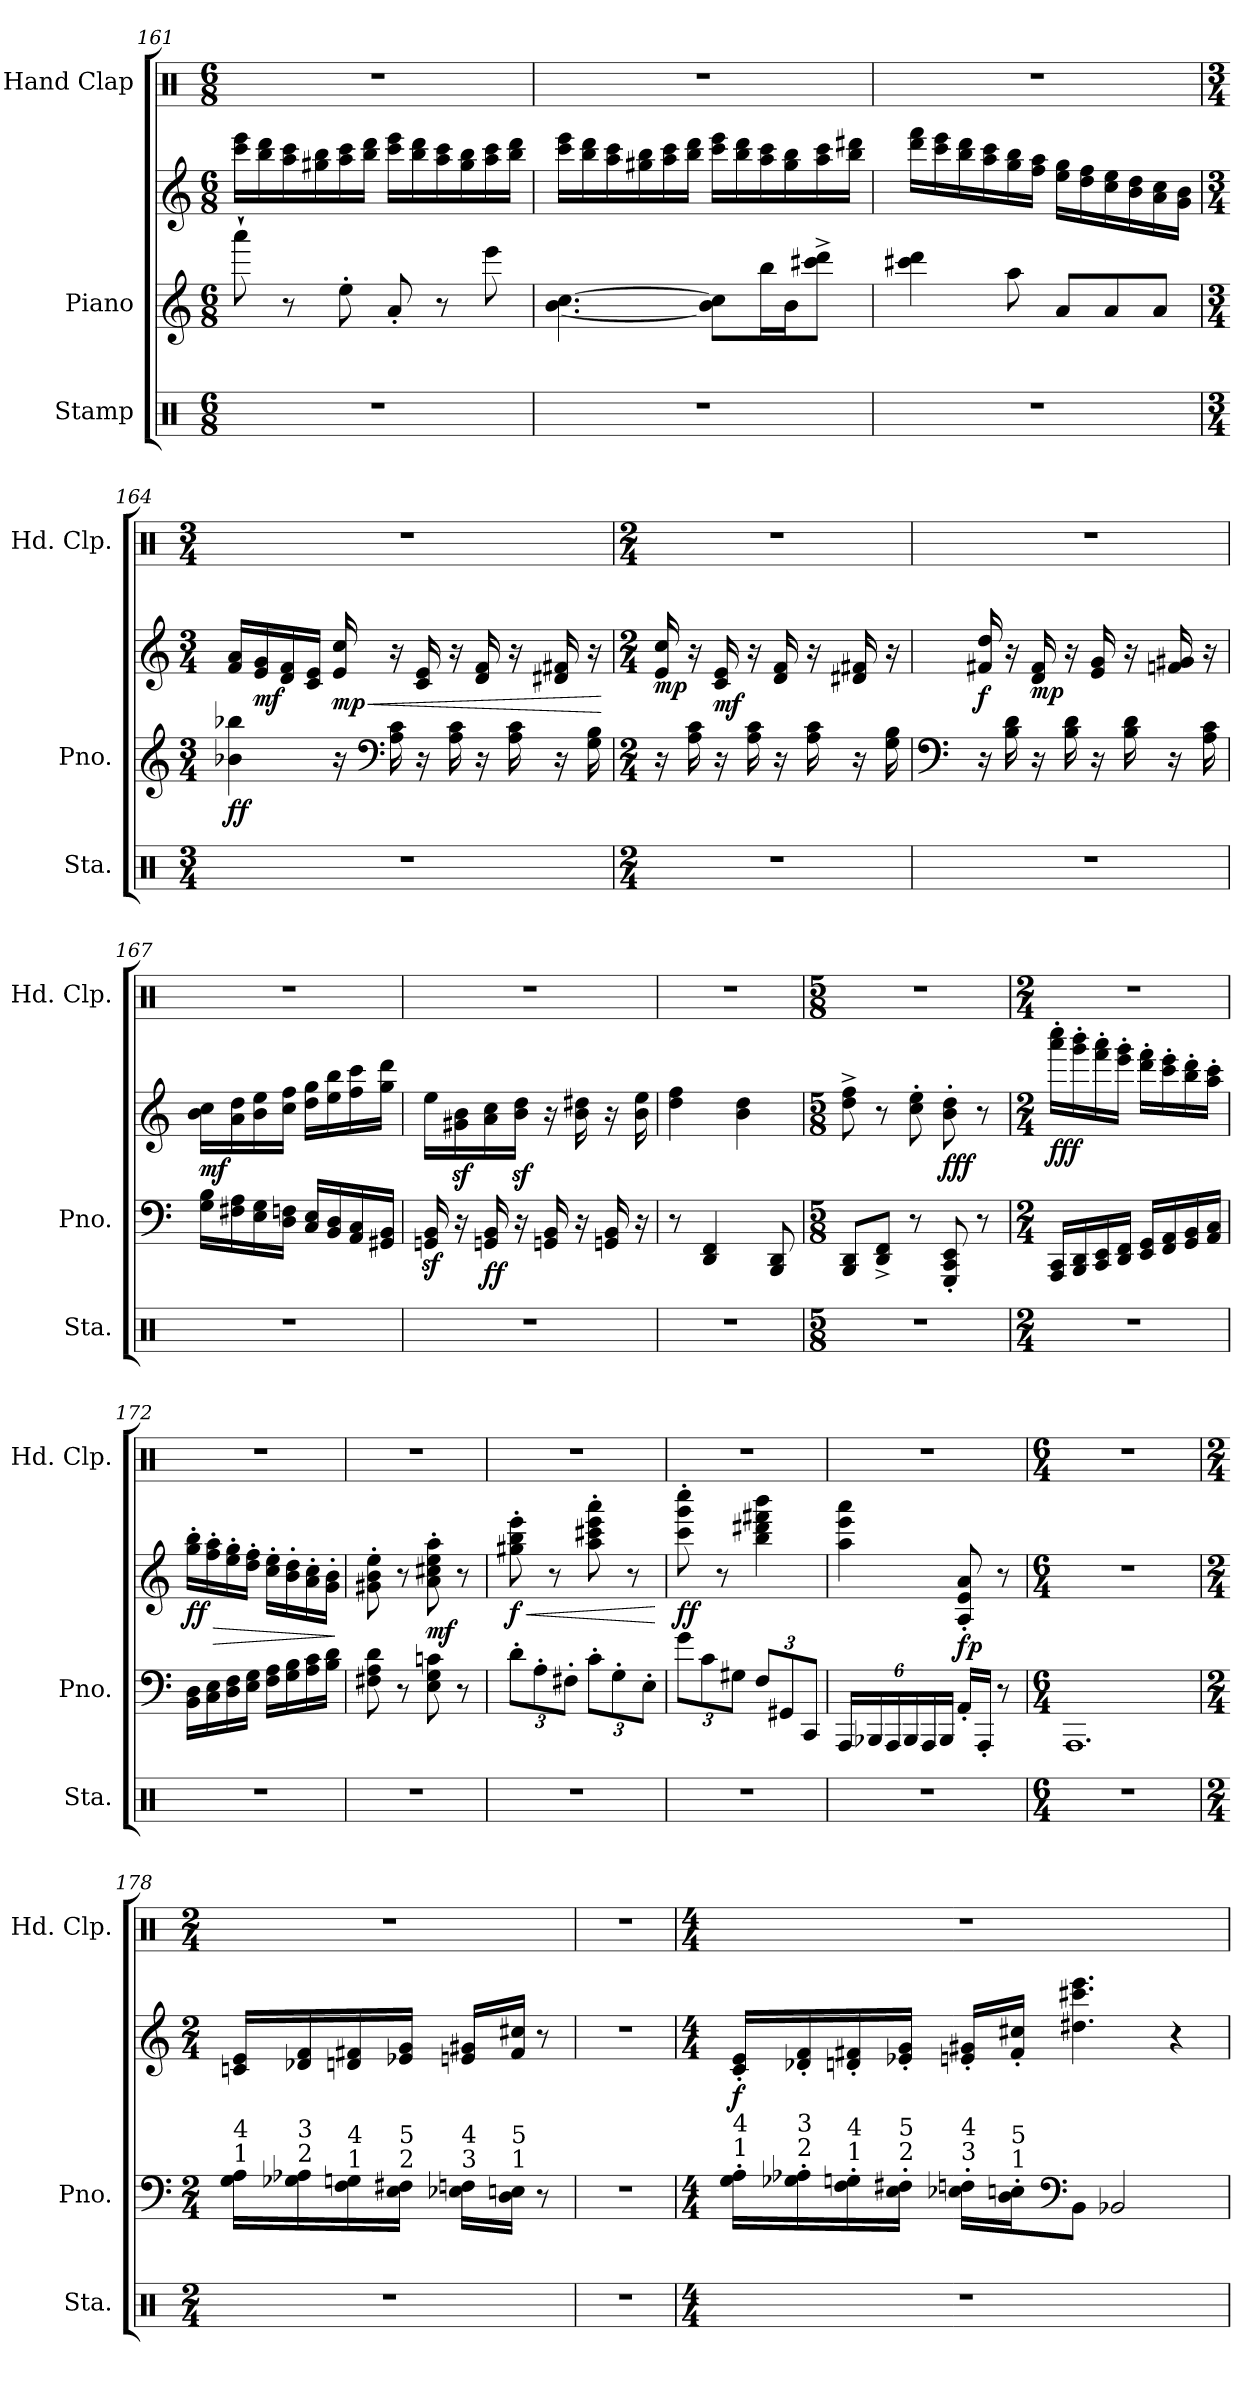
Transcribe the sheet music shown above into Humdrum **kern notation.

**kern	**kern	**kern	**dynam	**kern
*part3	*part2	*part2	*part2	*part1
*staff4	*staff3	*staff2	*staff2/3	*staff1
*I"Stamp	*I"Piano	*	*	*I"Hand Clap
*I'Sta.	*I'Pno.	*	*	*I'Hd. Clp.
!!LO:LB:g=z
*clefX	*clefG2	*clefG2	*	*clefX
*k[]	*k[]	*k[]	*	*k[]
*M6/8	*M6/8	*M6/8	*	*M6/8
=161	=161	=161	=161	=161
2.r	8aaa''\	16ccc\ 16eee\LL	.	2.r
.	.	16bb\ 16ddd\	.	.
.	8r	16aa\ 16ccc\	.	.
.	.	16gg#X\ 16bb\	.	.
.	8ee'\	16aa\ 16ccc\	.	.
.	.	16bb\ 16ddd\JJ	.	.
.	8a'/	16ccc\ 16eee\LL	.	.
.	.	16bb\ 16ddd\	.	.
.	8r	16aa\ 16ccc\	.	.
.	.	16gg#\ 16bb\	.	.
.	8eee\	16aa\ 16ccc\	.	.
.	.	16bb\ 16ddd\JJ	.	.
=162	=162	=162	=162	=162
2.r	[4.b\ [4.cc\	16ccc\ 16eee\LL	.	2.r
.	.	16bb\ 16ddd\	.	.
.	.	16aa\ 16ccc\	.	.
.	.	16gg#X\ 16bb\	.	.
.	.	16aa\ 16ccc\	.	.
.	.	16bb\ 16ddd\JJ	.	.
.	8b\] 8cc\]L	16ccc\ 16eee\LL	.	.
.	.	16bb\ 16ddd\	.	.
.	16bb\L	16aa\ 16ccc\	.	.
.	16b\J	16gg#\ 16bb\	.	.
.	8ccc#X\^ 8ddd\^J	16aa\ 16ccc\	.	.
.	.	16bb\ 16ddd#X\JJ	.	.
=163	=163	=163	=163	=163
2.r	4ccc#X\ 4ddd\	16ddd\ 16fff\LL	.	2.r
.	.	16ccc\ 16eee\	.	.
.	.	16bb\ 16ddd\	.	.
.	.	16aa\ 16ccc\	.	.
.	8aa\	16gg\ 16bb\	.	.
.	.	16ff\ 16aa\JJ	.	.
.	8a/L	16ee\ 16gg\LL	.	.
.	.	16dd\ 16ff\	.	.
.	8a/	16cc\ 16ee\	.	.
.	.	16b\ 16dd\	.	.
.	8a/J	16a\ 16cc\	.	.
.	.	16g\ 16b\JJ	.	.
=164	=164	=164	=164	=164
*M3/4	*M3/4	*M3/4	*	*M3/4
!	!	!	!LO:DY:b=2	!
2.r	4b-X\ 4bb-X\	16f/ 16a/LL	ff	2.r
!	!	!	!LO:DY:b	!
.	.	16e/ 16g/	mf	.
.	.	16d/ 16f/	.	.
.	.	16c/ 16e/JJ	.	.
!	!	!	!LO:HP:b	!
!	!	!	!LO:DY:n=1:b	!
.	16r	16e/ 16cc/	< mp	.
*	*clefF4	*	*	*
.	16A\ 16c\	16r	.	.
.	16r	16c/ 16e/	.	.
.	16A\ 16c\	16r	.	.
.	16r	16d/ 16f/	.	.
.	16A\ 16c\	16r	.	.
.	16r	16d#X/ 16f#X/	.	.
.	16G\ 16B\	16r	.	.
.	.	.	[	.
!!LO:LB:g=z
=165	=165	=165	=165	=165
*M2/4	*M2/4	*M2/4	*	*M2/4
!	!	!	!LO:DY:b	!
2r	16r	16e/ 16cc/	mp	2r
.	16A\ 16c\	16r	.	.
!	!	!	!LO:DY:b	!
.	16r	16c/ 16e/	mf	.
.	16A\ 16c\	16r	.	.
.	16r	16d/ 16f/	.	.
.	16A\ 16c\	16r	.	.
.	16r	16d#X/ 16f#X/	.	.
.	16G\ 16B\	16r	.	.
=166	=166	=166	=166	=166
*	*clefF4	*	*	*
!	!	!	!LO:DY:b	!
2r	16r	16f#X/ 16dd/	f	2r
.	16B\ 16d\	16r	.	.
!	!	!	!LO:DY:b	!
.	16r	16d/ 16f#/	mp	.
.	16B\ 16d\	16r	.	.
.	16r	16e/ 16g/	.	.
.	16B\ 16d\	16r	.	.
.	16r	16fn/ 16g#X/	.	.
.	16A\ 16c\	16r	.	.
=167	=167	=167	=167	=167
!	!	!	!LO:DY:b	!
2r	16G\ 16B\LL	16b\ 16cc\LL	mf	2r
.	16F#X\ 16A\	16a\ 16dd\	.	.
.	16E\ 16G\	16b\ 16ee\	.	.
.	16D\ 16Fn\JJ	16cc\ 16ff\JJ	.	.
.	16C/ 16E/LL	16dd\ 16gg\LL	.	.
.	16BB/ 16D/	16ee\ 16bb\	.	.
.	16AA/ 16C/	16ff\ 16ccc\	.	.
.	16GG#X/ 16BB/JJ	16gg\ 16ddd\JJ	.	.
=168	=168	=168	=168	=168
2r	16GGn/z< 16BB/z<	16ee\LL	.	2r
.	16r	16g#X\z< 16b\z<	.	.
!	!	!	!LO:DY:b=2	!
.	16GGn/ 16BB/	16a\ 16cc\	ff	.
.	16r	16b\z< 16dd\z<JJ	.	.
.	16GGn/ 16BB/	16r	.	.
!	!	!	!LO:DY:b	!
.	16r	16b\ 16dd#X\	other-dynamics	.
!	!	!	!LO:DY:b=2	!
.	16GGn/ 16BB/	16r	other-dynamics	.
!	!	!	!LO:DY:b	!
.	16r	16b\ 16ee\	other-dynamics	.
=169	=169	=169	=169	=169
2r	8r	4dd\ 4ff\	.	2r
.	4DD/ 4FF/	.	.	.
.	.	4b\ 4dd\	.	.
.	8BBB/ 8DD/	.	.	.
=170	=170	=170	=170	=170
*M5/8	*M5/8	*M5/8	*	*M5/8
8%5r	8BBB/ 8DD/L	8dd\^ 8ff\^	.	8%5r
.	8DD/^ 8FF/^J	8r	.	.
.	8r	8cc\' 8ee\'	.	.
!	!	!	!LO:DY:b	!
.	8GGG/' 8CC/' 8EE/'	8b\' 8dd\'	fff	.
.	8r	8r	.	.
=171	=171	=171	=171	=171
*M2/4	*M2/4	*M2/4	*	*M2/4
!	!	!	!LO:DY:b	!
2r	16AAA/ 16CC/LL	16aaa\' 16cccc\'LL	fff	2r
.	16BBB/ 16DD/	16ggg\' 16bbb\'	.	.
.	16CC/ 16EE/	16fff\' 16aaa\'	.	.
.	16DD/ 16FF/JJ	16eee\' 16ggg\'JJ	.	.
.	16EE/ 16GG/LL	16ddd\' 16fff\'LL	.	.
.	16FF/ 16AA/	16ccc\' 16eee\'	.	.
.	16GG/ 16BB/	16bb\' 16ddd\'	.	.
.	16AA/ 16C/JJ	16aa\' 16ccc\'JJ	.	.
!!LO:LB:g=z
=172	=172	=172	=172	=172
!	!	!	!LO:HP:b	!
!	!	!	!LO:DY:n=1:b	!
2r	16BB\ 16D\LL	16gg\' 16bb\'LL	> ff	2r
.	16C\ 16E\	16ff\' 16aa\'	.	.
.	16D\ 16F\	16ee\' 16gg\'	.	.
.	16E\ 16G\JJ	16dd\' 16ff\'JJ	.	.
.	16F\ 16A\LL	16cc\' 16ee\'LL	.	.
.	16G\ 16B\	16b\' 16dd\'	.	.
.	16A\ 16c\	16a\' 16cc\'	.	.
.	16B\ 16d\JJ	16g\' 16b\'JJ	.	.
.	.	.	]	.
=173	=173	=173	=173	=173
2r	8F#X\ 8A\ 8d\	8g#X\' 8b\' 8ee\'	.	2r
.	8r	8r	.	.
!	!	!	!LO:DY:b	!
.	8E\ 8G\ 8cn\	8a\' 8cc#X\' 8ee\' 8aa\'	mf	.
.	8r	8r	.	.
=174	=174	=174	=174	=174
*	*Xbrackettup	*	*	*
!	!	!	!LO:HP:b	!
!	!	!	!LO:DY:n=1:b	!
2r	12d'\L	8gg#X\' 8bb\' 8eee\'	< f	2r
.	12A'\	.	.	.
.	.	8r	.	.
.	12F#X'\J	.	.	.
.	12c'\L	8aa\' 8ccc#X\' 8eee\' 8aaa\'	.	.
.	12G'\	.	.	.
.	.	8r	.	.
.	12E'\J	.	.	.
.	.	.	[	.
=175	=175	=175	=175	=175
!	!	!	!LO:DY:b	!
2r	12g\L	8ccc\' 8ggg\' 8cccc\'	ff	2r
.	12c\	.	.	.
.	.	8r	.	.
.	12G#X\J	.	.	.
.	12F/L	4bb\ 4ddd#X\ 4fff#X\ 4bbb\	.	.
.	12GG#X/	.	.	.
.	12CC/J	.	.	.
=176	=176	=176	=176	=176
2r	24AAA/LL	4aa\ 4eee\ 4aaa\	.	2r
.	24BBB-X/	.	.	.
.	24AAA/	.	.	.
.	24BBB-/	.	.	.
.	24AAA/	.	.	.
.	24BBB-/JJ	.	.	.
!	!	!	!LO:DY:b	!
.	16AA'/LL	8A/' 8e/' 8a/'	fp	.
.	16AAA'/JJ	.	.	.
.	8r	8r	.	.
=177	=177	=177	=177	=177
*M6/4	*M6/4	*M6/4	*	*M6/4
1.r	1.AAA	1.r	.	1.r
=178	=178	=178	=178	=178
*M2/4	*M2/4	*M2/4	*	*M2/4
!	!LO:TX:a:t=1	!	!	!
!	!LO:TX:a:t=4	!	!	!
2r	16G\ 16A\LL	16cn/ 16e/LL	.	2r
!	!LO:TX:a:t=2	!	!	!
!	!LO:TX:a:t=3	!	!	!
.	16G-X\ 16A-X\	16d-X/ 16f/	.	.
!	!LO:TX:a:t=1	!	!	!
!	!LO:TX:a:t=4	!	!	!
.	16F\ 16Gn\	16dn/ 16f#X/	.	.
!	!LO:TX:a:t=2	!	!	!
!	!LO:TX:a:t=5	!	!	!
.	16E\ 16F#X\JJ	16e-X/ 16g/JJ	.	.
!	!LO:TX:a:t=3	!	!	!
!	!LO:TX:a:t=4	!	!	!
.	16E-X\ 16Fn\LL	16en/ 16g#X/LL	.	.
!	!LO:TX:a:t=1	!	!	!
!	!LO:TX:a:t=5	!	!	!
.	16D\ 16En\JJ	16f#/ 16cc#X/JJ	.	.
.	8r	8r	.	.
=179	=179	=179	=179	=179
2r	2r	2r	.	2r
!!LO:LB:g=z
=180	=180	=180	=180	=180
*M4/4	*M4/4	*M4/4	*	*M4/4
!	!LO:TX:a:t=1	!	!	!
!	!LO:TX:a:t=4	!	!	!
!	!	!	!LO:DY:b	!
1r	16G\' 16A\'LL	16c/' 16e/'LL	f	1r
!	!LO:TX:a:t=2	!	!	!
!	!LO:TX:a:t=3	!	!	!
.	16G-X\' 16A-X\'	16d-X/' 16f/'	.	.
!	!LO:TX:a:t=1	!	!	!
!	!LO:TX:a:t=4	!	!	!
.	16F\' 16Gn\'	16dn/' 16f#X/'	.	.
!	!LO:TX:a:t=2	!	!	!
!	!LO:TX:a:t=5	!	!	!
.	16E\' 16F#X\'JJ	16e-X/' 16g/'JJ	.	.
!	!LO:TX:a:t=3	!	!	!
!	!LO:TX:a:t=4	!	!	!
.	16E-X\' 16Fn\'LL	16en/' 16g#X/'LL	.	.
!	!LO:TX:a:t=1	!	!	!
!	!LO:TX:a:t=5	!	!	!
!	!	!	!LO:DY:b	!
.	16D\' 16En\'J	16f#/' 16cc#X/'JJ	other-dynamics	.
*	*clefF4	*	*	*
.	8BB\J	4.dd#X\ 4.ccc#X\ 4.eee\	.	.
.	2BB-X/	.	.	.
.	.	4r	.	.
=	=	=	=	=
*-	*-	*-	*-	*-
